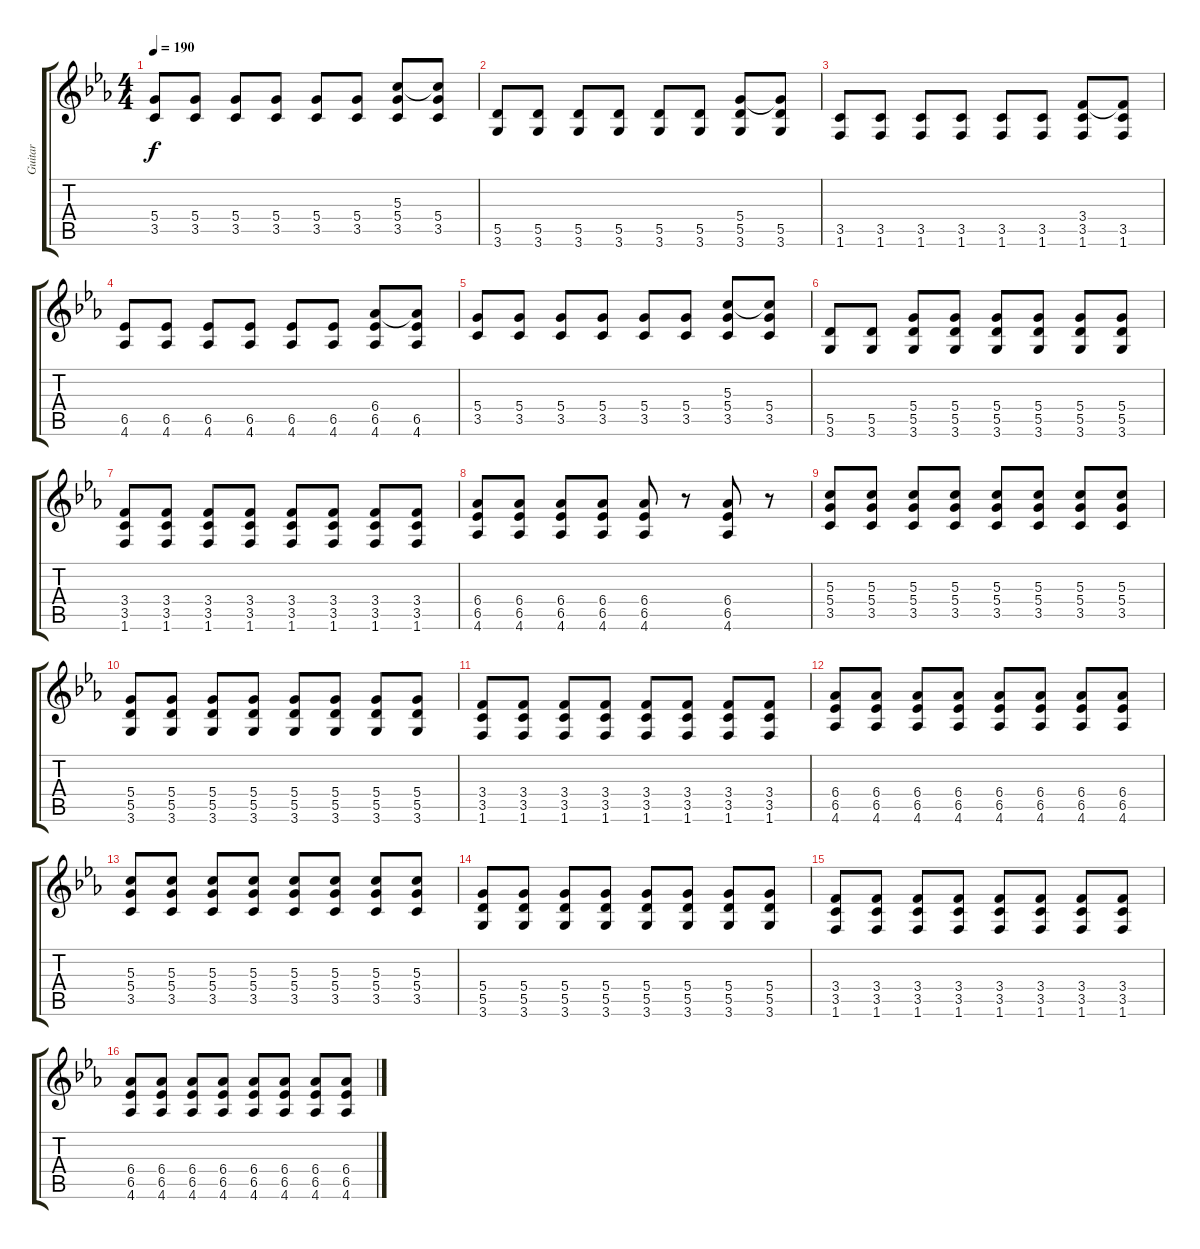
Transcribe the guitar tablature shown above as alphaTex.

\track ("Guitar" "Guitar") {instrument distortionguitar}
\staff {score tabs}
\tuning (E4 B3 G3 D3 A2 E2) {hide}
\ts (4 4)
\tempo 190
\clef g2
\ks eb
(5.4 3.5).8{dy f instrument distortionguitar} (5.4 3.5).8 (5.4 3.5).8 (5.4 3.5).8 (5.4 3.5).8 (5.4 3.5).8 (5.3 5.4 3.5).8 (5.3{t} 5.4 3.5).8 |
(5.5 3.6).8 (5.5 3.6).8 (5.5 3.6).8 (5.5 3.6).8 (5.5 3.6).8 (5.5 3.6).8 (5.4 5.5 3.6).8 (5.4{t} 5.5 3.6).8 |
(3.5 1.6).8 (3.5 1.6).8 (3.5 1.6).8 (3.5 1.6).8 (3.5 1.6).8 (3.5 1.6).8 (3.4 3.5 1.6).8 (3.4{t} 3.5 1.6).8 |
(6.5 4.6).8 (6.5 4.6).8 (6.5 4.6).8 (6.5 4.6).8 (6.5 4.6).8 (6.5 4.6).8 (6.4 6.5 4.6).8 (6.4{t} 6.5 4.6).8 |
(5.4 3.5).8 (5.4 3.5).8 (5.4 3.5).8 (5.4 3.5).8 (5.4 3.5).8 (5.4 3.5).8 (5.3 5.4 3.5).8 (5.3{t} 5.4 3.5).8 |
(5.5 3.6).8 (5.5 3.6).8 (5.4 5.5 3.6).8 (5.4 5.5 3.6).8 (5.4 5.5 3.6).8 (5.4 5.5 3.6).8 (5.4 5.5 3.6).8 (5.4 5.5 3.6).8 |
(3.4 3.5 1.6).8 (3.4 3.5 1.6).8 (3.4 3.5 1.6).8 (3.4 3.5 1.6).8 (3.4 3.5 1.6).8 (3.4 3.5 1.6).8 (3.4 3.5 1.6).8 (3.4 3.5 1.6).8 |
(6.4 6.5 4.6).8 (6.4 6.5 4.6).8 (6.4 6.5 4.6).8 (6.4 6.5 4.6).8 (6.4 6.5 4.6).8 r.8 (6.4 6.5 4.6).8 r.8 |
(5.3 5.4 3.5).8 (5.3 5.4 3.5).8 (5.3 5.4 3.5).8 (5.3 5.4 3.5).8 (5.3 5.4 3.5).8 (5.3 5.4 3.5).8 (5.3 5.4 3.5).8 (5.3 5.4 3.5).8 |
(5.4 5.5 3.6).8 (5.4 5.5 3.6).8 (5.4 5.5 3.6).8 (5.4 5.5 3.6).8 (5.4 5.5 3.6).8 (5.4 5.5 3.6).8 (5.4 5.5 3.6).8 (5.4 5.5 3.6).8 |
(3.4 3.5 1.6).8 (3.4 3.5 1.6).8 (3.4 3.5 1.6).8 (3.4 3.5 1.6).8 (3.4 3.5 1.6).8 (3.4 3.5 1.6).8 (3.4 3.5 1.6).8 (3.4 3.5 1.6).8 |
(6.4 6.5 4.6).8 (6.4 6.5 4.6).8 (6.4 6.5 4.6).8 (6.4 6.5 4.6).8 (6.4 6.5 4.6).8 (6.4 6.5 4.6).8 (6.4 6.5 4.6).8 (6.4 6.5 4.6).8 |
(5.3 5.4 3.5).8 (5.3 5.4 3.5).8 (5.3 5.4 3.5).8 (5.3 5.4 3.5).8 (5.3 5.4 3.5).8 (5.3 5.4 3.5).8 (5.3 5.4 3.5).8 (5.3 5.4 3.5).8 |
(5.4 5.5 3.6).8 (5.4 5.5 3.6).8 (5.4 5.5 3.6).8 (5.4 5.5 3.6).8 (5.4 5.5 3.6).8 (5.4 5.5 3.6).8 (5.4 5.5 3.6).8 (5.4 5.5 3.6).8 |
(3.4 3.5 1.6).8 (3.4 3.5 1.6).8 (3.4 3.5 1.6).8 (3.4 3.5 1.6).8 (3.4 3.5 1.6).8 (3.4 3.5 1.6).8 (3.4 3.5 1.6).8 (3.4 3.5 1.6).8 |
(6.4 6.5 4.6).8 (6.4 6.5 4.6).8 (6.4 6.5 4.6).8 (6.4 6.5 4.6).8 (6.4 6.5 4.6).8 (6.4 6.5 4.6).8 (6.4 6.5 4.6).8 (6.4 6.5 4.6).8
